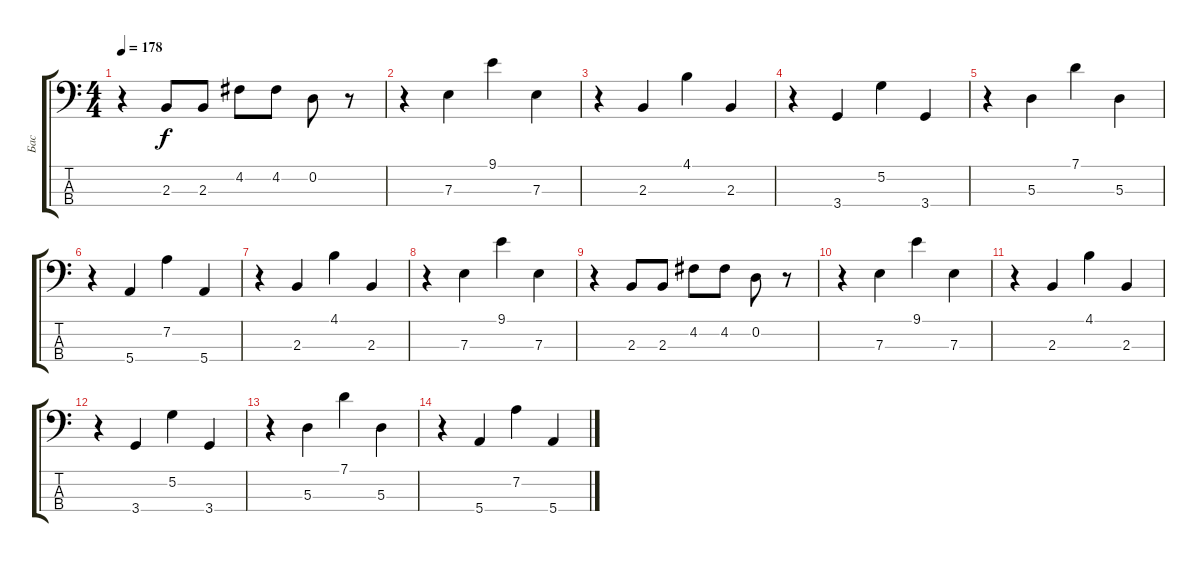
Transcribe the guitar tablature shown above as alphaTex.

\track ("Бас" "Бас") {instrument electricbassfinger}
\staff {score tabs}
\tuning (G2 D2 A1 E1) {hide}
\ts (4 4)
\tempo 178
\clef f4
\ks c
r.4{dy f} 2.3.8 2.3.8 4.2.8 4.2.8 0.2.8 r.8 |
r.4 7.3.4 9.1.4 7.3.4 |
r.4 2.3.4 4.1.4 2.3.4 |
r.4 3.4.4 5.2.4 3.4.4 |
r.4 5.3.4 7.1.4 5.3.4 |
r.4 5.4.4 7.2.4 5.4.4 |
r.4 2.3.4 4.1.4 2.3.4 |
r.4 7.3.4 9.1.4 7.3.4 |
r.4 2.3.8 2.3.8 4.2.8 4.2.8 0.2.8 r.8 |
r.4 7.3.4 9.1.4 7.3.4 |
r.4 2.3.4 4.1.4 2.3.4 |
r.4 3.4.4 5.2.4 3.4.4 |
r.4 5.3.4 7.1.4 5.3.4 |
r.4 5.4.4 7.2.4 5.4.4
